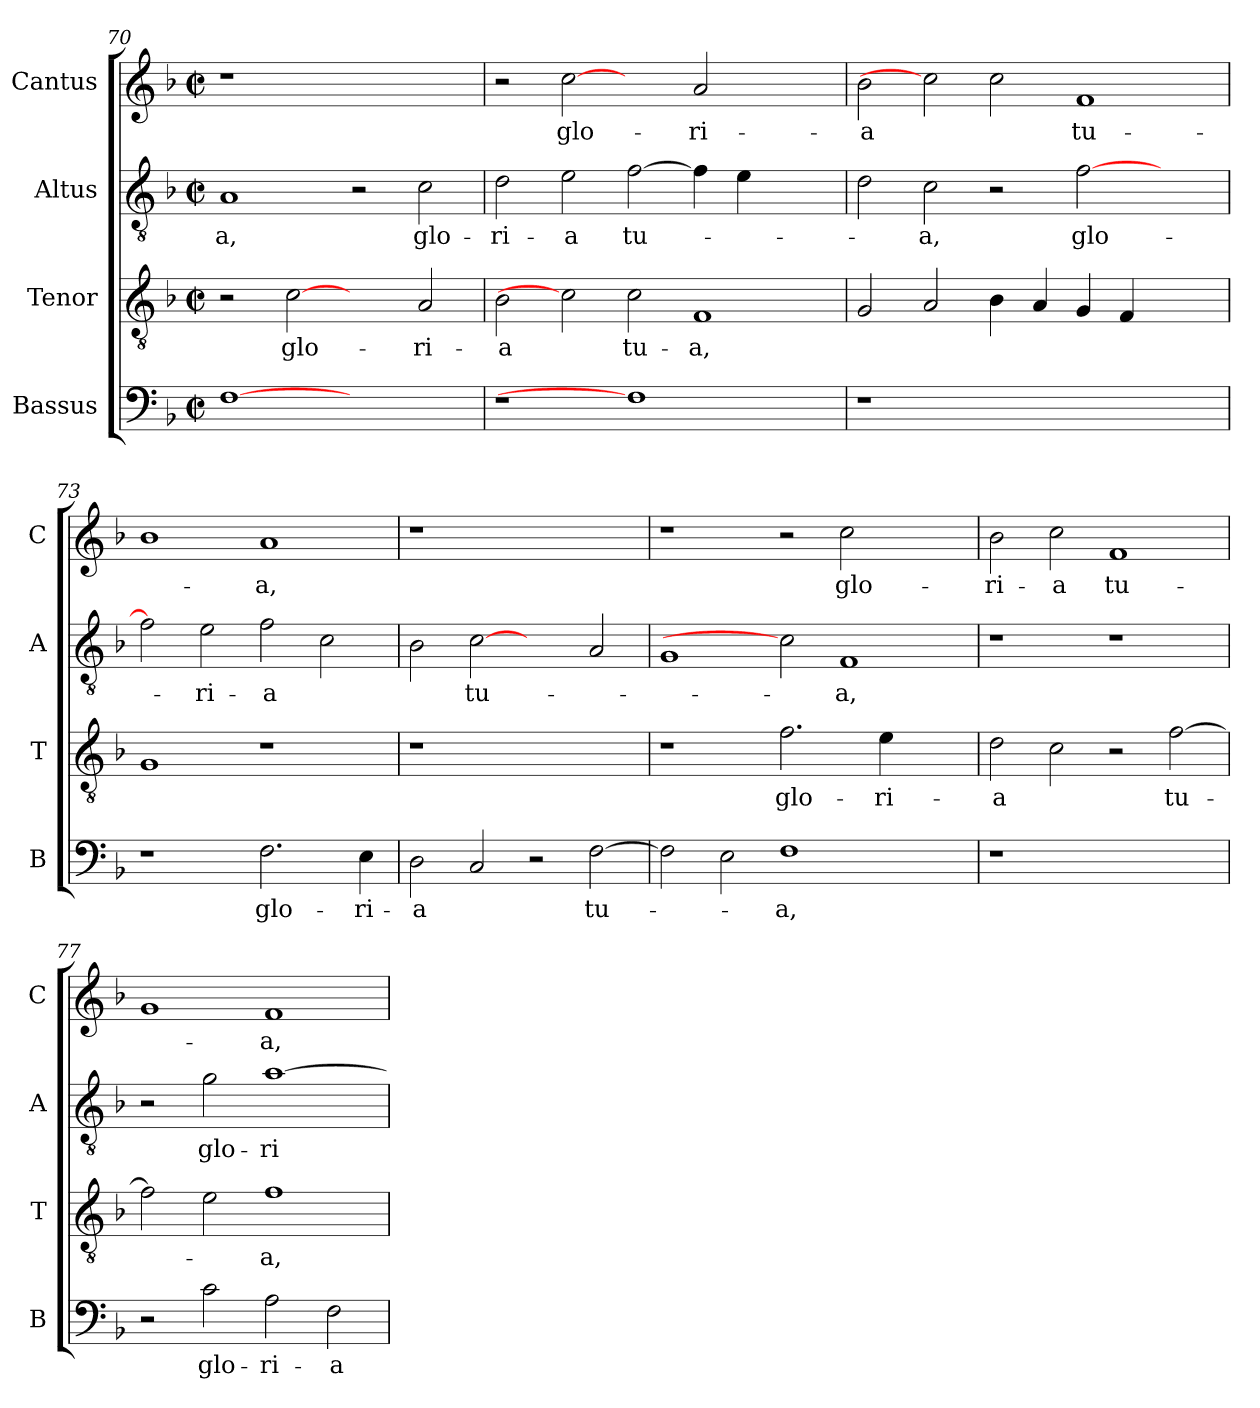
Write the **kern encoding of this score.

**kern	**text	**kern	**text	**kern	**text	**kern	**text
*part4	*part4	*part3	*part3	*part2	*part2	*part1	*part1
*staff4	*staff4	*staff3	*staff3	*staff2	*staff2	*staff1	*staff1
*I"Bassus	*	*I"Tenor	*	*I"Altus	*	*I"Cantus	*
*I'B	*	*I'T	*	*I'A	*	*I'C	*
*clefF4	*	*clefGv2	*	*clefGv2	*	*clefG2	*
*k[b-]	*	*k[b-]	*	*k[b-]	*	*k[b-]	*
*F:	*	*F:	*	*F:	*	*F:	*
*M2/2	*	*M2/2	*	*M2/2	*	*M2/2	*
*met(c|)	*	*met(c|)	*	*met(c|)	*	*met(c|)	*
=70	=70	=70	=70	=70	=70	=70	=70
!	!	!	!	!	!LO:LY:b	!	!
[1F	.	2r	.	1A	-a,	1r	.
!	!	!	!LO:LY:b	!	!	!	!
.	.	[2c	glo-	.	.	.	.
1ryy	.	2ryy	.	2r	.	1ryy	.
!	!	!	!LO:LY:b	!	!	!	!
!	!	!	!	!	!LO:LY:b	!	!
.	.	2A/	-ri-	2c\	glo-	.	.
=71	=71	=71	=71	=71	=71	=71	=71
!	!	!	!LO:LY:b	!	!	!	!
!	!	!	!	!	!LO:LY:b	!	!
1r	.	2B-\	-a	2d\	-ri-	2r	.
!	!	!	!	!	!LO:LY:b	!	!
!	!	!	!	!	!	!	!LO:LY:b
.	.	2c]	.	2e\	-a	[2cc	glo-
!	!	!	!LO:LY:b	!	!	!	!
!	!	!	!	!	!LO:LY:b	!	!
1F]	.	2c\	tu-	[2f\	tu-	2ryy	.
!	!	!	!LO:LY:b	!	!	!	!
!	!	!	!	!	!	!	!LO:LY:b
.	.	1F	-a,	4f\]	.	2a/	-ri-
.	.	.	.	4e\	.	.	.
2ryy	.	.	.	2ryy	.	2ryy	.
!!LO:LB:g=z
=72	=72	=72	=72	=72	=72	=72	=72
!	!	!	!	!	!	!	!LO:LY:b
1r	.	2G/	.	2d\	.	2b-\	-a
!	!	!	!	!	!LO:LY:b	!	!
.	.	2A/	.	2c\	-a,	2cc]	.
1.ryy	.	4B-\	.	2r	.	2cc\	.
.	.	4A/	.	.	.	.	.
!	!	!	!	!	!LO:LY:b	!	!
!	!	!	!	!	!	!	!LO:LY:b
.	.	4G/	.	[2f\	glo-	1f	tu-
.	.	4F/	.	.	.	.	.
.	.	2ryy	.	2ryy	.	.	.
=73	=73	=73	=73	=73	=73	=73	=73
1r	.	1G	.	2f\]	.	1b-	.
!	!	!	!	!	!LO:LY:b	!	!
.	.	.	.	2e\	-ri-	.	.
!	!LO:LY:b	!	!	!	!	!	!
!	!	!	!	!	!LO:LY:b	!	!
!	!	!	!	!	!	!	!LO:LY:b
2.F\	glo-	1r	.	2f\	-a	1a	-a,
.	.	.	.	2c\	.	.	.
!	!LO:LY:b	!	!	!	!	!	!
4E\	-ri-	.	.	.	.	.	.
=74	=74	=74	=74	=74	=74	=74	=74
!	!LO:LY:b	!	!	!	!	!	!
2D\	-a	1r	.	2B-\	.	1r	.
!	!	!	!	!	!LO:LY:b	!	!
2C/	.	.	.	[2c	tu-	.	.
2r	.	1ryy	.	2ryy	.	1ryy	.
!	!LO:LY:b	!	!	!	!	!	!
[2F\	tu-	.	.	2A/	.	.	.
=75	=75	=75	=75	=75	=75	=75	=75
2F\]	.	1r	.	1G	.	1r	.
2E\	.	.	.	.	.	.	.
!	!LO:LY:b	!	!	!	!	!	!
!	!	!	!LO:LY:b	!	!	!	!
1F	-a,	2.f\	glo-	2c]	.	2r	.
!	!	!	!	!	!LO:LY:b	!	!
!	!	!	!	!	!	!	!LO:LY:b
.	.	.	.	1F	-a,	2cc\	glo-
!	!	!	!LO:LY:b	!	!	!	!
.	.	4e\	-ri-	.	.	.	.
2ryy	.	2ryy	.	.	.	2ryy	.
=76	=76	=76	=76	=76	=76	=76	=76
!	!	!	!LO:LY:b	!	!	!	!
!	!	!	!	!	!	!	!LO:LY:b
1r	.	2d\	-a	1r	.	2b-\	-ri-
!	!	!	!	!	!	!	!LO:LY:b
.	.	2c\	.	.	.	2cc\	-a
!	!	!	!	!	!	!	!LO:LY:b
1ryy	.	2r	.	1r	.	1f	tu-
!	!	!	!LO:LY:b	!	!	!	!
.	.	[2f\	tu-	.	.	.	.
=77	=77	=77	=77	=77	=77	=77	=77
2r	.	2f\]	.	2r	.	1g	.
!	!LO:LY:b	!	!	!	!	!	!
!	!	!	!	!	!LO:LY:b	!	!
2c\	glo-	2e\	.	2g\	glo-	.	.
!	!LO:LY:b	!	!	!	!	!	!
!	!	!	!LO:LY:b	!	!	!	!
!	!	!	!	!	!LO:LY:b	!	!
!	!	!	!	!	!	!	!LO:LY:b
2A\	-ri-	1f	-a,	[1a	-ri-	1f	-a,
!	!LO:LY:b	!	!	!	!	!	!
2F\	-a	.	.	.	.	.	.
=	=	=	=	=	=	=	=
*-	*-	*-	*-	*-	*-	*-	*-
